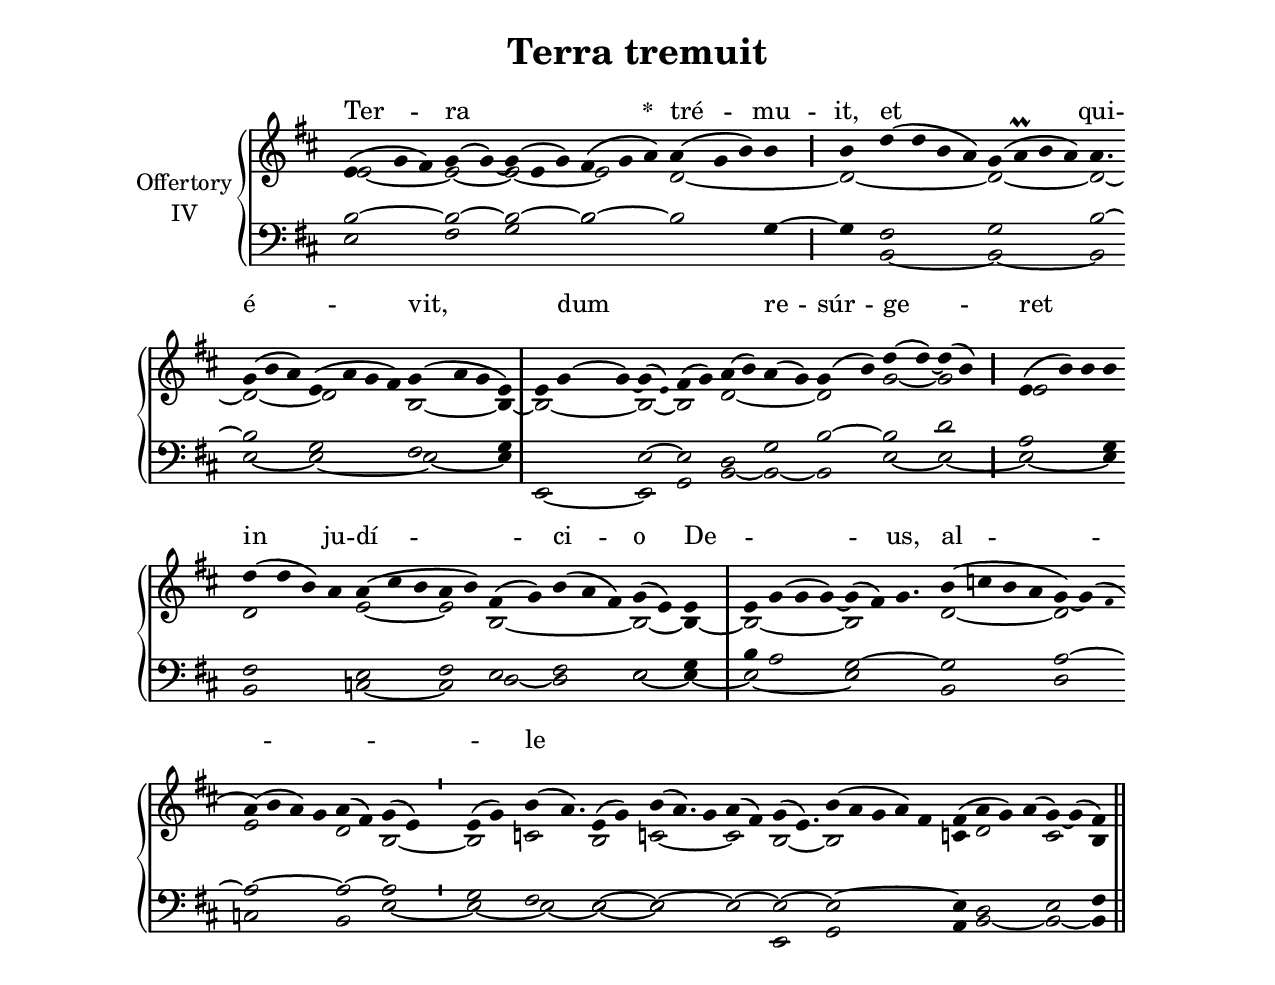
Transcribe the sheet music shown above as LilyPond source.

\version "2.18"
\include "gregorian.ly"
\include "noh2.ily"


%Page reference: page ii.7
%(volume.page)

global = {
 \key fis \phrygian
 \cadenzaOn 
}

\header {
  title = \markup \center-column {"Terra tremuit" \vspace #1 }
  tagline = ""
  composer = ""
}

\paper {
 #(include-special-characters)
  oddHeaderMarkup = \markup \fill-line {
    \line {}
    \center-column {
      \on-the-fly #first-page     " "
      \on-the-fly #not-first-page "Terra tremuit"
    }
    \line { \on-the-fly #print-page-number-check-first \fromproperty #'page:page-number-string }
  }
  evenHeaderMarkup = \markup \fill-line {
    \line { \on-the-fly #print-page-number-check-first \fromproperty #'page:page-number-string }
    \center-column { "Terra tremuit" }
    \line {}
  }
}

chantText = \lyricmode {
Ter -- ra _ 
\set stanza = " * " tré -- mu -- it, 
et _ qui -- é -- _ vit, _ 
dum _ _ re -- súr -- ge -- ret _ _ 
in ju -- dí -- _ ci -- o De -- _ _ us, 
al -- _ _ _ _ le -- _ _ _ _ _ _ _ _ _ lú -- ia. _ _ }

chantMusic = {
\tieDown   e'4 ( g'4 fis'4) g'4 ( g'4) ~ g'4 ( e'4 g'4)  fis'4 ( g'4 a'4) a'4 ( g'4 b'4) b'4 \divisioMaior
 b'4 d''4 ( d''4 b'4 a'4) g'4 ( a'\prall b'4 a'4) a'4. \forceBreak
 g'4 ( b'4 a'4) e'4 ( a'4 g'4 fis'4) g'4 ( a'4 g'4 e'4) \divisioMaxima
 e'4 g'4 ( g'4) ~ g'4 ( \once \tweak #'font-size #-4 e' ) fis'4 ( g'4) a'4 ( b'4) a'4 ( g'4) g'4 ( b'4) d''4 ( d''4) ~ d''4 ( b'4) \divisioMaior
 e'4 ( b'4) b'4 b'4 \forceBreak
 d''4 ( d''4 b'4) a'4 a'4 ( cis''4 b'4 a'4 b'4) fis'4 ( g'4) b'4 ( a'4 fis'4) g'4 ( e'4) e'4 \divisioMaxima
 e'4 g'4 ( g'4 g'4) ~ g'4 ( fis'4)  g'4. b'4 ( c''4 b'4 a'4 g'4) ~ g'4 ( \once \tweak #'font-size #-4 fis'  \forceBreak
) a'4 ( b'4 a'4) g'4 a'4 ( fis'4) g'4 ( e'4) \divisioMinima
 e'4 ( g'4) b'4 ( a'4.) e'4 ( g'4) b'4 ( a'4.) g'4 a'4 ( fis'4) g'4 ( e'4.) b'4 ( a'4 g'4 a'4) fis'4 fis'4 ( a'4 g'4) a'4 ( g'4) ~ g'4 ( fis'4) \finalis

}

altoMusic = {
e'2*3/2 ~ e'2 ~ e'2*3/2 ~ e'2*3/2 d'2*4/2 ~ \divisioMaior
d'2*5/2 ~ d'2*4/2 ~ d'2*3/4 ~ d'2*3/2 ~ d'2*4/2 b2*3/2 ~ b4 ~ \divisioMaxima
b2*3/2 ~ b2 ~ b2 d'2*4/2 ~ d'2 g'2 ~ g'2 \divisioMaior
e'2*4/2 d'2*4/2 e'2*3/2 ~ e'2 b2*5/2 ~ b2 ~ b4 ~ \divisioMaxima
b2*4/2 ~ b2*7/4 d'2*4/2 ~ d'2*3/2 e'2*4/2 d'2 b2 ~ \divisioMinima
b2 c'2*5/4 b2 c'2*7/4 ~ c'2 b2*5/4 ~ b2*5/2 c'4 d'2*3/2 cis'2 b4 \finalis
}

tenorMusic = {
b2*3/2 ~ b2 ~ b2*3/2 ~ b2*3/2 ~ b2*3/2 g4 ~ \divisioMaior
g4 fis2*4/2 g2*4/2 b2*3/4 ~ b2*3/2 g2*4/2 fis2*3/2 g4 \divisioMaxima
r2*3/2 e2 ~ e2 d2 g2 b2 ~ b2 d'2 \divisioMaior
a2*3/2 g4 fis2*4/2 e2*3/2 fis2 e2 fis2*3/2 e2 g4 \divisioMaxima
b4 a2*3/2 g2*7/4 ~ g2*4/2 a2*3/2 ~ a2*4/2 ~ a2 ~ a2 \divisioMinima
g2 fis2*5/4 e2 ~ e2*7/4 ~ e2 ~ e2*5/4 ~ e2*5/2 ~ e4 d2*3/2 e2 fis4 \finalis
}

bassMusic = {
e2*3/2 fis2 g2*3/2 b2*3/2 r2*5/2 b,2*4/2 ~ b,2*4/2 ~ b,2*3/4 e2*3/2 ~ e2*4/2 ~ e2*3/2 ~ e4 \divisioMaxima
e,2*3/2 ~ e,2 g,2 b,2 ~ b,2 ~ b,2 e2 ~ e2 ~ \divisioMaior
e2*3/2 ~ e4 b,2*4/2 c2*3/2 ~ c2 d2 ~ d2*3/2 e2 ~ e4 ~ \divisioMaxima
e2*4/2 ~ e2*7/4 b,2*4/2 d2*3/2 c2*4/2 b,2 e2 ~ \divisioMinima
e2 ~ e2*5/4 ~ e2 ~ e2*7/4 r2 e,2*5/4 g,2*5/2 a,4 b,2*3/2 ~ b,2 ~ b,4 \finalis
}

voiceLines = {
\voiceLineStyle


}

\score{
  <<
    \new GrandStaff <<
      \set GrandStaff.autoBeaming = ##f
      \set GrandStaff.instrumentName = \markup \center-column {
        "Offertory"
        "IV"
      }
      \new Staff = up <<
        \new Voice = "chant" {
          \voiceOne \global \chantMusic
        }
        \new Voice {
          \voiceTwo \global \altoMusic
        }
      >>

      \new Staff = down <<
        \clef bass
        \new Voice {
          \voiceOne \global \tenorMusic
        }
        \new Voice {
          \voiceTwo \global \bassMusic
        }
	\new Voice {
        \voiceThree \global \voiceLines
        }
      >>
    >>
    \new Lyrics \lyricsto chant {
      \chantText
    }
  >>
  \layout{
  }
  \midi{
    \tempo 4 = 125
  }
}
